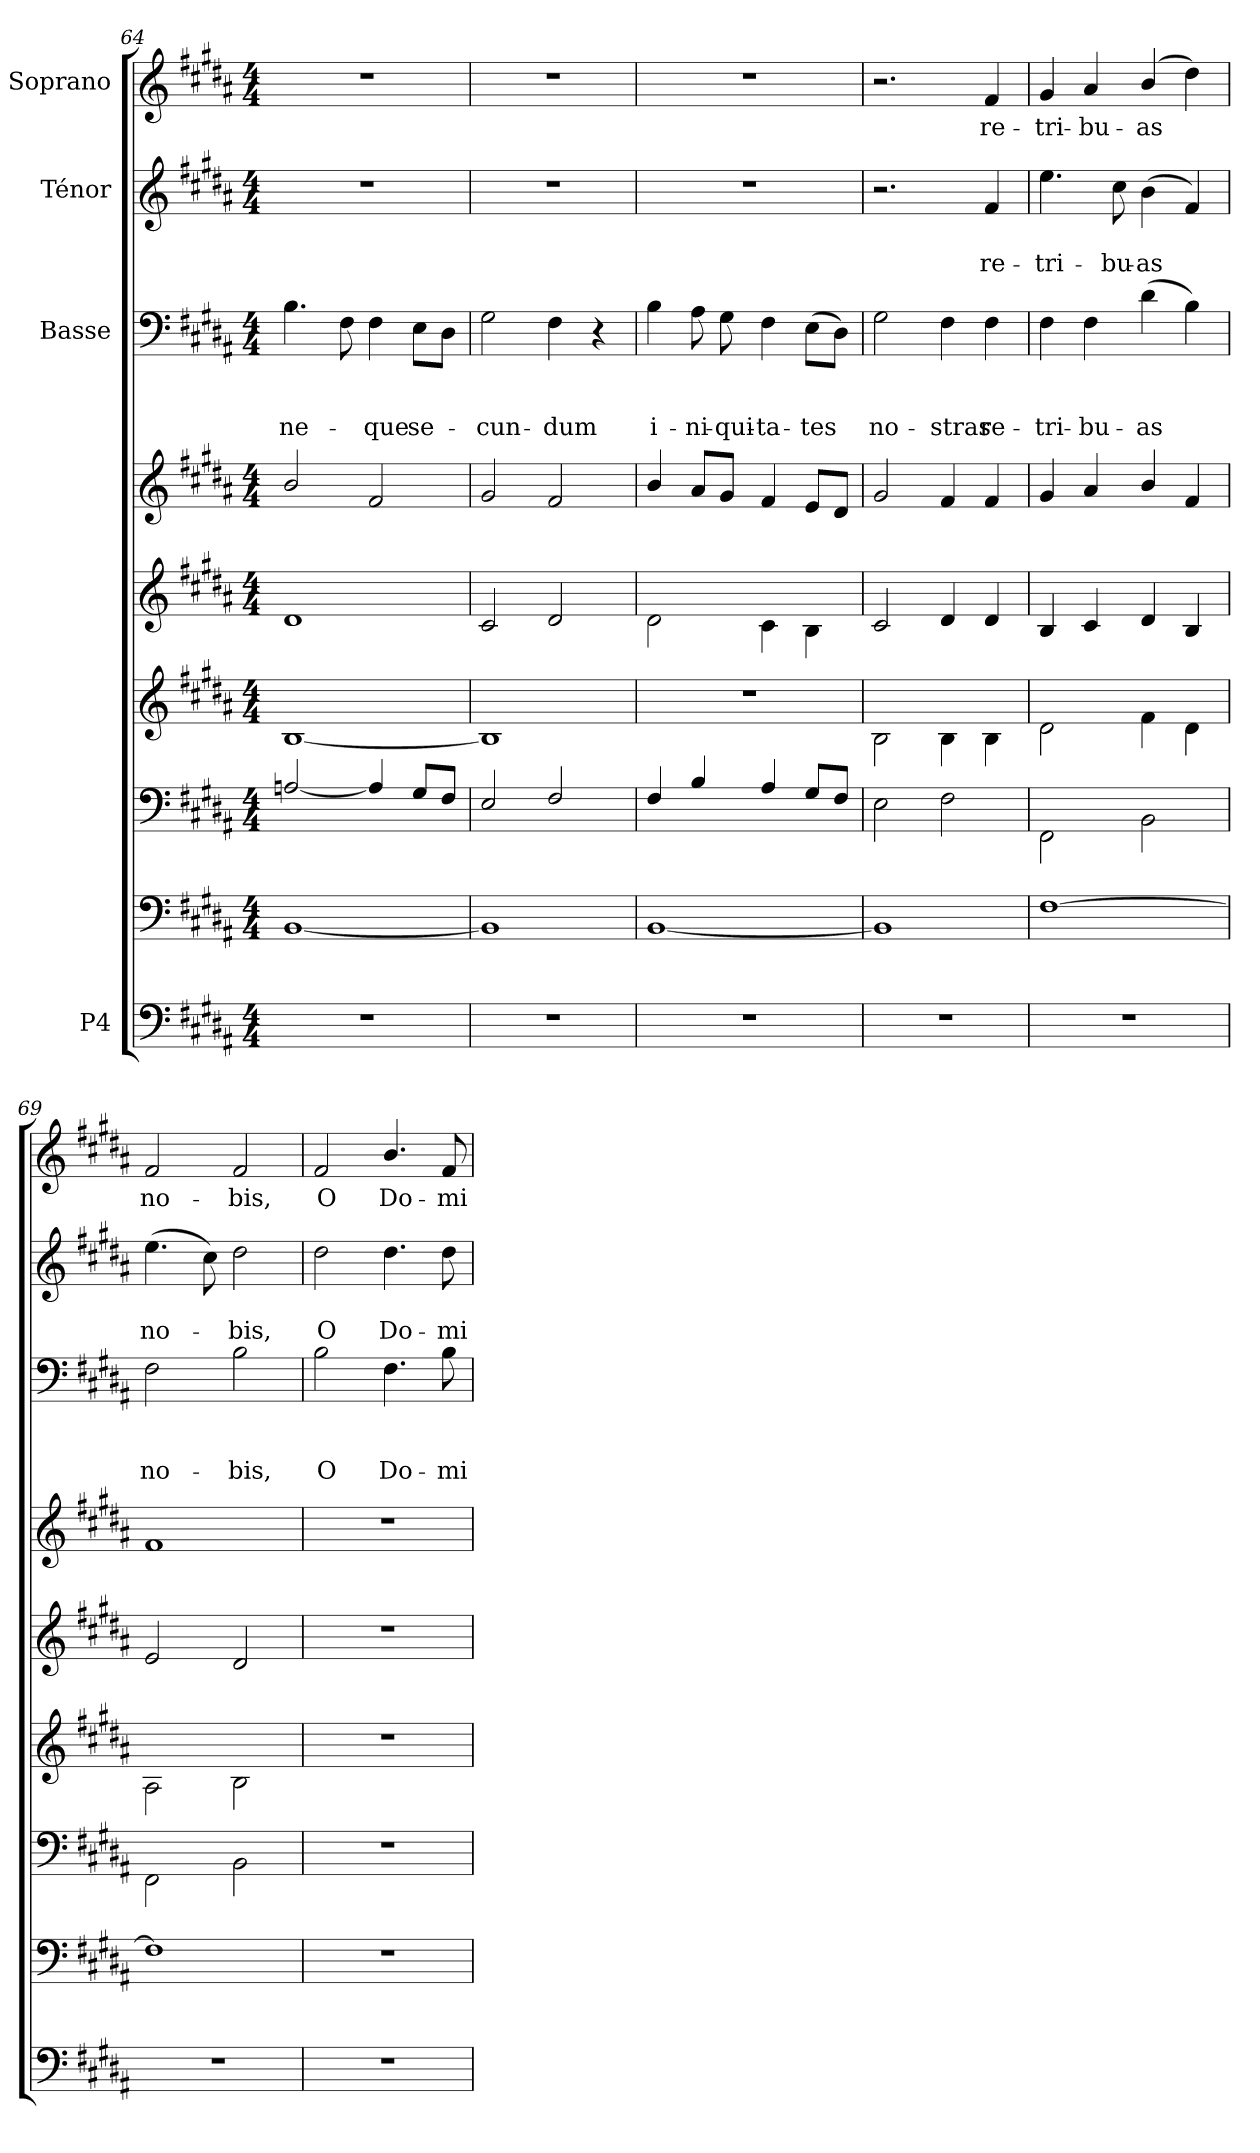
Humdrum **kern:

**kern	**kern	**kern	**kern	**kern	**kern	**kern	**text	**text	**text	**kern	**text	**text	**kern	**text
*part4	*part4	*part4	*part4	*part4	*part4	*part3	*part3	*part3	*part3	*part2	*part2	*part2	*part1	*part1
*staff9	*staff8	*staff7	*staff6	*staff5	*staff4	*staff3	*staff3	*staff3	*staff3	*staff2	*staff2	*staff2	*staff1	*staff1
*I"P4	*	*	*	*	*	*I"Basse	*	*	*	*I"Ténor	*	*	*I"Soprano	*
*clefF4	*clefF4	*clefF4	*clefG2	*clefG2	*clefG2	*clefF4	*	*	*	*clefG2	*	*	*clefG2	*
*	*	*	*	*	*	*	*	*	*	*ITrd7c12	*	*	*	*
*k[f#c#g#d#a#]	*k[f#c#g#d#a#]	*k[f#c#g#d#a#]	*k[f#c#g#d#a#]	*k[f#c#g#d#a#]	*k[f#c#g#d#a#]	*k[f#c#g#d#a#]	*	*	*	*k[f#c#g#d#a#]	*	*	*k[f#c#g#d#a#]	*
*B:	*B:	*B:	*B:	*B:	*B:	*B:	*	*	*	*B:	*	*	*B:	*
*M4/4	*M4/4	*M4/4	*M4/4	*M4/4	*M4/4	*M4/4	*	*	*	*M4/4	*	*	*M4/4	*
=64	=64	=64	=64	=64	=64	=64	=64	=64	=64	=64	=64	=64	=64	=64
!	!	!	!	!	!	!	!	!	!LO:LY:b	!	!	!	!	!
1r	[<1BB	[<2An/	[<1B	1d#	2b/	4.B\	.	.	ne-	1r	.	.	1r	.
.	.	.	.	.	.	8F#\	.	.	.	.	.	.	.	.
!	!	!	!	!	!	!	!	!	!LO:LY:b	!	!	!	!	!
.	.	4A/]	.	.	2f#/	4F#\	.	.	-que	.	.	.	.	.
!	!	!	!	!	!	!	!	!	!LO:LY:b	!	!	!	!	!
.	.	8G#/L	.	.	.	8E\L	.	.	se-	.	.	.	.	.
.	.	8F#/J	.	.	.	8D#\J	.	.	.	.	.	.	.	.
=65	=65	=65	=65	=65	=65	=65	=65	=65	=65	=65	=65	=65	=65	=65
!	!	!	!	!	!	!	!	!	!LO:LY:b	!	!	!	!	!
1r	1BB]	2E/	1B]	2c#/	2g#/	2G#\	.	.	-cun-	1r	.	.	1r	.
!	!	!	!	!	!	!	!	!	!LO:LY:b	!	!	!	!	!
.	.	2F#/	.	2d#/	2f#/	4F#\	.	.	-dum	.	.	.	.	.
.	.	.	.	.	.	4r	.	.	.	.	.	.	.	.
!!LO:PB:g=z
=66	=66	=66	=66	=66	=66	=66	=66	=66	=66	=66	=66	=66	=66	=66
!	!	!	!	!	!	!	!	!	!LO:LY:b	!	!	!	!	!
1r	[<1BB	4F#/	1r	2d#\	4b/	4B\	.	.	i-	1r	.	.	1r	.
!	!	!	!	!	!	!	!	!	!LO:LY:b	!	!	!	!	!
.	.	4B/	.	.	8a#/L	8A#\	.	.	-ni-	.	.	.	.	.
!	!	!	!	!	!	!	!	!	!LO:LY:b	!	!	!	!	!
.	.	.	.	.	8g#/J	8G#\	.	.	-qui-	.	.	.	.	.
!	!	!	!	!	!	!	!	!	!LO:LY:b	!	!	!	!	!
.	.	4A#/	.	4c#\	4f#/	4F#\	.	.	-ta-	.	.	.	.	.
!	!	!	!	!	!	!	!	!	!LO:LY:b	!	!	!	!	!
.	.	8G#/L	.	4B\	8e/L	(>8E\L	.	.	-tes	.	.	.	.	.
.	.	8F#/J	.	.	8d#/J	8D#\J)	.	.	.	.	.	.	.	.
=67	=67	=67	=67	=67	=67	=67	=67	=67	=67	=67	=67	=67	=67	=67
!	!	!	!	!	!	!	!	!	!LO:LY:b	!	!	!	!	!
1r	1BB]	2E\	2B\	2c#/	2g#/	2G#\	.	.	no-	2.r	.	.	2.r	.
!	!	!	!	!	!	!	!	!	!LO:LY:b	!	!	!	!	!
.	.	2F#\	4B\	4d#/	4f#/	4F#\	.	.	-stras	.	.	.	.	.
!	!	!	!	!	!	!	!	!	!LO:LY:b	!	!	!LO:LY:b	!	!LO:LY:b
.	.	.	4B\	4d#/	4f#/	4F#\	.	.	re-	4F#/	.	re-	4f#/	re-
=68	=68	=68	=68	=68	=68	=68	=68	=68	=68	=68	=68	=68	=68	=68
!	!	!	!	!	!	!	!	!	!LO:LY:b	!	!	!LO:LY:b	!	!LO:LY:b
1r	[>1F#	2FF#\	2d#\	4B/	4g#/	4F#\	.	.	-tri-	4.e\	.	-tri-	4g#/	-tri-
!	!	!	!	!	!	!	!	!	!LO:LY:b	!	!	!	!	!LO:LY:b
.	.	.	.	4c#/	4a#/	4F#\	.	.	-bu-	.	.	.	4a#/	-bu-
!	!	!	!	!	!	!	!	!	!	!	!	!LO:LY:b	!	!
.	.	.	.	.	.	.	.	.	.	8c#\	.	-bu-	.	.
!	!	!	!	!	!	!	!	!	!LO:LY:b	!	!	!LO:LY:b	!	!LO:LY:b
.	.	2BB\	4f#\	4d#/	4b/	(>4d#\	.	.	-as	(>4B\	.	-as	(<4b/	-as
.	.	.	4d#\	4B/	4f#/	4B\)	.	.	.	4F#/)	.	.	4dd#\)	.
=69	=69	=69	=69	=69	=69	=69	=69	=69	=69	=69	=69	=69	=69	=69
!	!	!	!	!	!	!	!	!	!LO:LY:b	!	!	!LO:LY:b	!	!LO:LY:b
1r	1F#]	2FF#\	2A#\	2e/	1f#	2F#\	.	.	no-	(>4.e\	.	no-	2f#/	no-
.	.	.	.	.	.	.	.	.	.	8c#\)	.	.	.	.
!	!	!	!	!	!	!	!	!	!LO:LY:b	!	!	!LO:LY:b	!	!LO:LY:b
.	.	2BB\	2B\	2d#/	.	2B\	.	.	-bis,	2d#\	.	-bis,	2f#/	-bis,
=70	=70	=70	=70	=70	=70	=70	=70	=70	=70	=70	=70	=70	=70	=70
!	!	!	!	!	!	!	!	!	!LO:LY:b	!	!	!LO:LY:b	!	!LO:LY:b
1r	1r	1r	1r	1r	1r	2B\	.	.	O	2d#\	.	O	2f#/	O
!	!	!	!	!	!	!	!	!	!LO:LY:b	!	!	!LO:LY:b	!	!LO:LY:b
.	.	.	.	.	.	4.F#\	.	.	Do-	4.d#\	.	Do-	4.b/	Do-
!	!	!	!	!	!	!	!	!	!LO:LY:b	!	!	!LO:LY:b	!	!LO:LY:b
.	.	.	.	.	.	8B\	.	.	-mi-	8d#\	.	-mi-	8f#/	-mi-
=	=	=	=	=	=	=	=	=	=	=	=	=	=	=
*-	*-	*-	*-	*-	*-	*-	*-	*-	*-	*-	*-	*-	*-	*-
